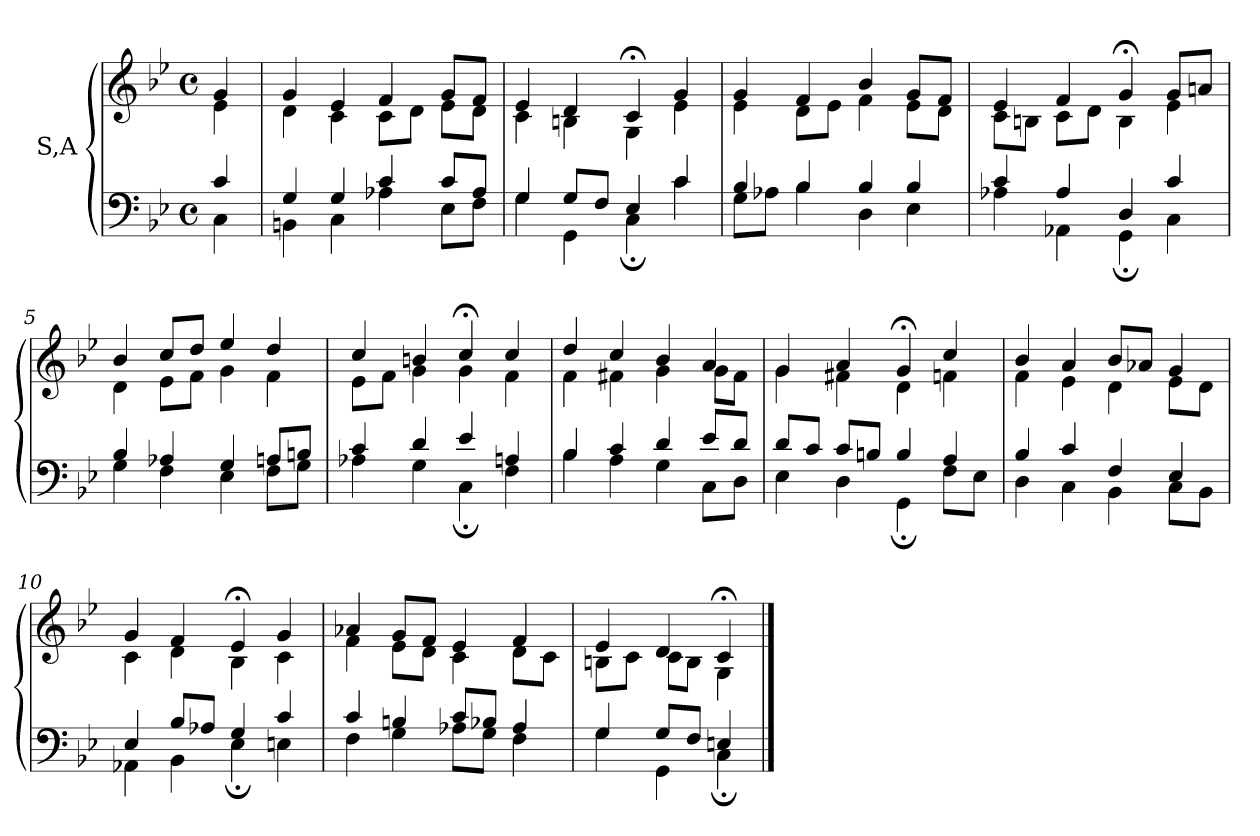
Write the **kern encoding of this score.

**kern	**kern
*part1	*part1
*staff2	*staff1
*I"S,A	*
!!LO:PB:g=z
*clefF4	*clefG2
*k[b-e-]	*k[b-e-]
*M4/4	*M4/4
*met(c)	*met(c)
=	=
*^	*^
4c	4C	4g	4e-
=1	=1	=1	=1
4G	4BBn	4g	4d
4G	4C	4e-	4c
4c	4A-X	4f	8cL
.	.	.	8dJ
8cL	8E-L	8gL	8e-L
8A-J	8FJ	8fJ	8dJ
=2	=2	=2	=2
4G	4G	4e-	4c
8GL	4GG	4d	4Bn
8FJ	.	.	.
4E-	4C;	4c;<	4G
4c	4c	4g	4e-
=3	=3	=3	=3
4B-	8GL	4g	4e-
.	8A-XJ	.	.
4B-	4B-	4f	8dL
.	.	.	8e-J
4B-	4D	4b-	4f
4B-	4E-	8gL	8e-L
.	.	8fJ	8dJ
=4	=4	=4	=4
4c	4A-X	4e-	8cL
.	.	.	8BnJ
4A-	4AA-X	4f	8cL
.	.	.	8dJ
4D	4GG;	4g;<	4B
4c	4C	8gL	4e-
.	.	8anJ	.
!!LO:LB:g=z	!!
=5	=5	=5	=5
4B-	4G	4b-	4d
4A-X	4F	8ccL	8e-L
.	.	8ddJ	8fJ
4G	4E-	4ee-	4g
8AnL	8FL	4dd	4f
8BnJ	8GJ	.	.
=6	=6	=6	=6
4c	4A-X	4cc	8e-L
.	.	.	8fJ
4d	4G	4bn	4g
4e-	4C;	4cc;<	4g
4An	4F	4cc	4f
=7	=7	=7	=7
4B-	4B-	4dd	4f
4c	4A	4cc	4f#X
4d	4G	4b-	4g
8e-L	8CL	4a	8gL
8dJ	8DJ	.	8f#J
=8	=8	=8	=8
8dL	4E-	4g	4g
8cJ	.	.	.
8cL	4D	4a	4f#X
8BnJ	.	.	.
4B	4GG;	4g;<	4d
4A	8FL	4cc	4fn
.	8E-J	.	.
!!LO:LB:g=z	!!
=9	=9	=9	=9
4B-	4D	4b-	4f
4c	4C	4a	4e-
4F	4BB-	8b-L	4d
.	.	8a-XJ	.
4E-	8CL	4g	8e-L
.	8BB-J	.	8dJ
=10	=10	=10	=10
4E-	4AA-X	4g	4c
8B-L	4BB-	4f	4d
8A-XJ	.	.	.
4G	4E-;	4e-;<	4B-
4c	4En	4g	4c
=11	=11	=11	=11
4c	4F	4a-X	4f
4Bn	4G	8gL	8e-L
.	.	8fJ	8dJ
8cL	8A-XL	4e-	4c
8B-XJ	8GJ	.	.
4A-	4F	4f	8dL
.	.	.	8cJ
=12	=12	=12	=12
4G	4G	4e-	8BnL
.	.	.	8cJ
8GL	4GG	4d	8cL
8FJ	.	.	8BJ
4En	4C;	4c;<	4G
*v	*v	*	*
*	*v	*v
==	==
*-	*-
